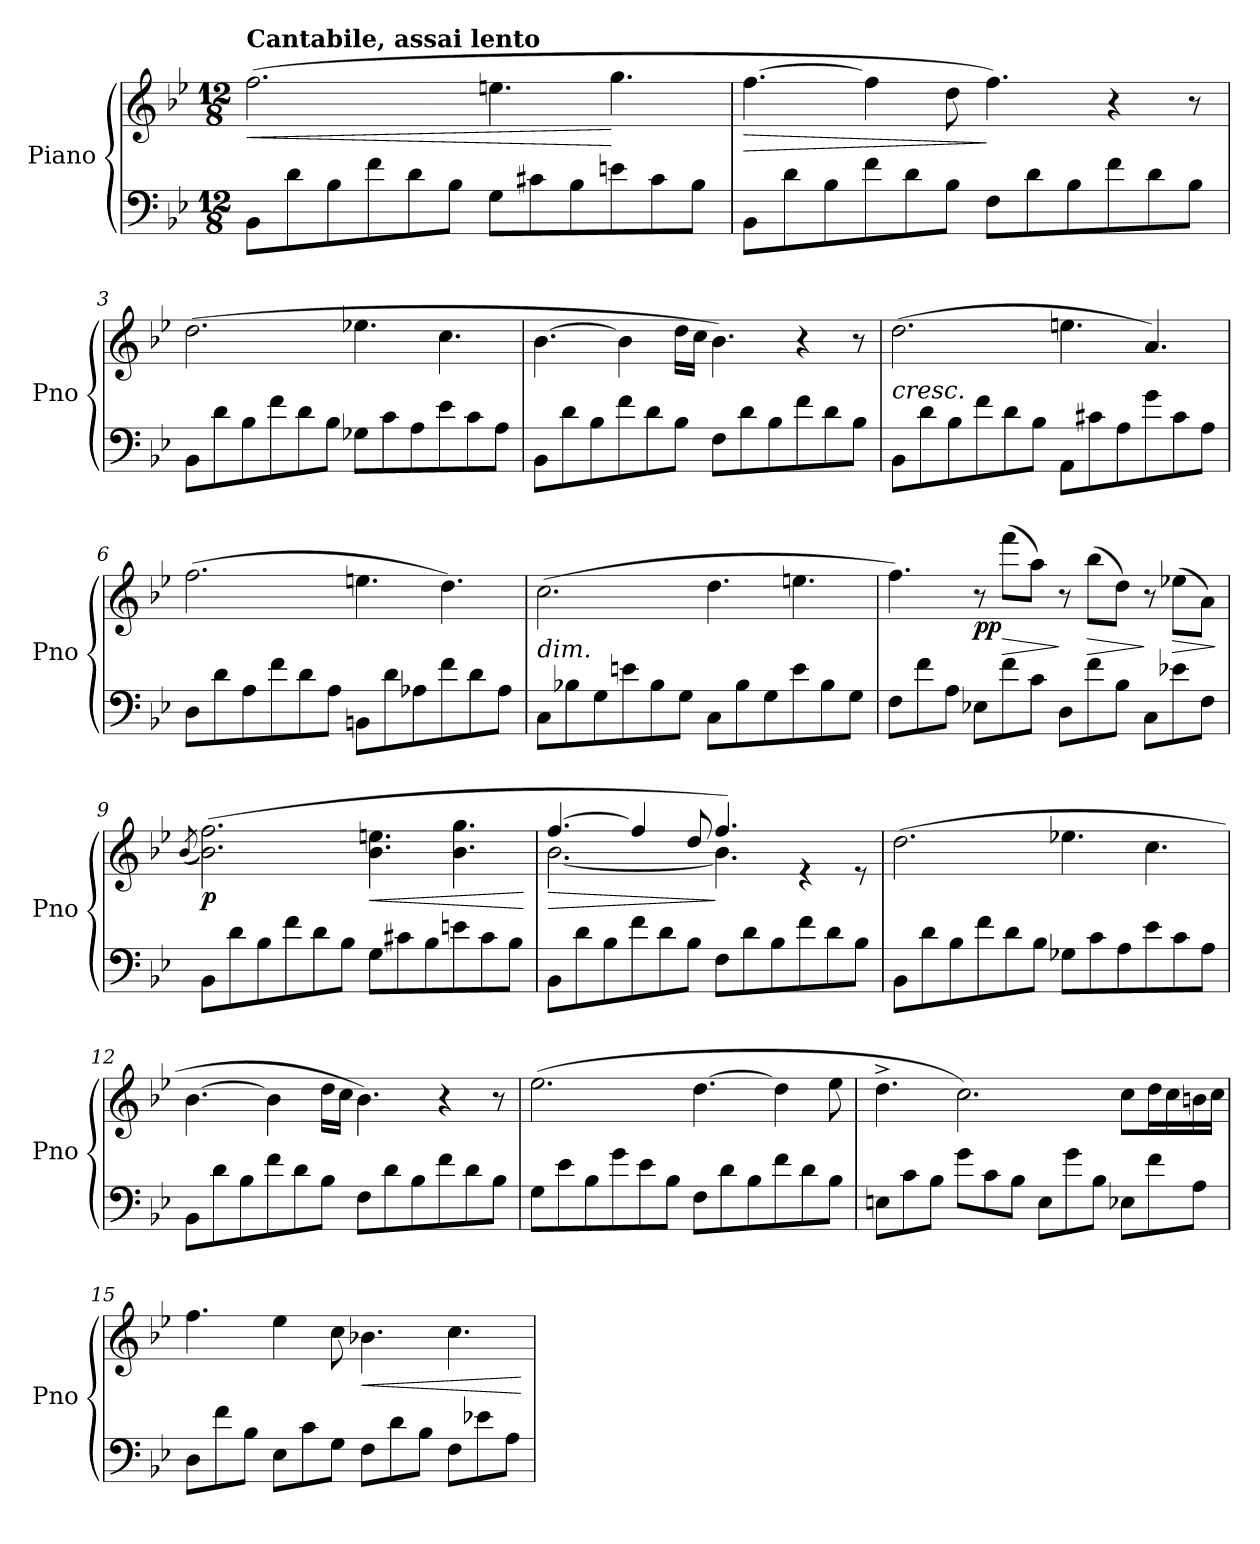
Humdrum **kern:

**kern	**kern	**dynam
*part1	*part1	*part1
*staff2	*staff1	*staff1/2
*I"Piano	*	*
*I'Pno	*	*
*clefF4	*clefG2	*
*k[b-e-]	*k[b-e-]	*
*B-:	*B-:	*
*M12/8	*M12/8	*
=1	=1	=1
!	!LO:TX:a:B:t=Cantabile, assai lento	!
!	!	!LO:HP:b
!	!	!LO:DY:n=1:b=2
!	!	!LO:DY:n=2:b
8BB-<\L	(>2.ff\	< pp mp
8d<\	.	.
8B-<\	.	.
8f\	.	.
8d\	.	.
8B-\J	.	.
8G\L	4.een\	.
8c#X\	.	.
8B-\	.	.
8en\	4.gg\	[
8c#\	.	.
8B-\J	.	.
=2	=2	=2
!	!	!LO:HP:b
8BB-\L	[4.ff\	>
8d<\	.	.
8B-<\	.	.
8f\	4ff\]	.
8d\	.	.
8B-\J	8dd\	.
8F\L	4.ff\)	]
8d\	.	.
8B-\	.	.
8f\	4r	.
8d\	.	.
8B-\J	8r	.
=3	=3	=3
8BB-\L	(>2.dd\	.
8d\	.	.
8B-\	.	.
8f\	.	.
8d\	.	.
8B-\J	.	.
8G-X<\L	4.ee-X\	.
8c\	.	.
8A\	.	.
8e-\	4.cc\	.
8c\	.	.
8A\J	.	.
=4	=4	=4
8BB-\L	[4.b-\	.
8d\	.	.
8B-\	.	.
8f\	4b-\]	.
8d\	.	.
8B-\J	16dd\LL	.
.	16cc\JJ	.
8F\L	4.b-\)	.
8d\	.	.
8B-\	.	.
8f\	4r	.
8d\	.	.
8B-\J	8r	.
=5	=5	=5
!LO:TX:a:i:t=cresc.	!	!
8BB-\L	(>2.dd\	.
8d\	.	.
8B-\	.	.
8f\	.	.
8d\	.	.
8B-\J	.	.
8AA\L	4.een\	.
8c#X<\	.	.
8A<\	.	.
8g\	4.a/)	.
8c#\	.	.
8A\J	.	.
=6	=6	=6
8D\L	(>2.ff\	.
8d<\	.	.
8A<\	.	.
8f\	.	.
8d\	.	.
8A\J	.	.
8BBn\L	4.een\	.
8d\	.	.
8A-X\	.	.
8f\	4.dd\)	.
8d\	.	.
8A-\J	.	.
=7	=7	=7
!LO:TX:a:i:t=dim.	!	!
8C\L	(>2.cc\	.
8B-X\	.	.
8G\	.	.
8en\	.	.
8B-\	.	.
8G\J	.	.
8C\L	4.dd\	.
8B-\	.	.
8G\	.	.
8e\	4.een\	.
8B-\	.	.
8G\J	.	.
=8	=8	=8
8F\L	4.ff\)	.
8f\	.	.
8A<\J	.	.
!	!	!LO:DY:b
8E-X<\L	8r	pp
!	!	!LO:HP:b
8f<\	(>8fff\L	>
8c<\J	8aa\J)	.
8D\L	8r	]
!	!	!LO:HP:b
8f\	(>8bb-\L	>
8B-\J	8dd\J)	.
8C\L	8r	]
!	!	!LO:HP:b
8e-X\	(>8ee-X\L	>
8F<\J	8a\J)	.
.	.	]
=9	=9	=9
.	(<8qb-/	.
!	!	!LO:DY:b
8BB-\L	(>2.b-\ 2.ff\)	p
8d<\	.	.
8B-\	.	.
8f\	.	.
8d\	.	.
8B-\J	.	.
!	!	!LO:HP:b
8G\L	4.b-\ 4.een\	<
8c#X\	.	.
8B-\	.	.
8en\	4.b-\ 4.gg\	.
8c#\	.	.
8B-\J	.	.
.	.	[
=10	=10	=10
!	!	!LO:HP:b
*	*^	*
8BB-\L	[4.ff/	[2.b-\	>
8d\	.	.	.
8B-\	.	.	.
8f\	4ff/]	.	.
8d\	.	.	.
8B-\J	8dd/	.	.
8F\L	4.ff/)	4.b-\]	]
8d\	.	.	.
8B-\	.	.	.
8f\	4re	4.ryy	.
8d\	.	.	.
8B-\J	8re	.	.
*	*v	*v	*
=11	=11	=11
8BB-\L	(>2.dd\	.
8d\	.	.
8B-\	.	.
8f\	.	.
8d\	.	.
8B-\J	.	.
8G-X\L	4.ee-X\	.
8c\	.	.
8A\	.	.
8e-\	4.cc\	.
8c\	.	.
8A\J	.	.
=12	=12	=12
8BB-\L	[4.b-\	.
8d\	.	.
8B-\	.	.
8f\	4b-\]	.
8d\	.	.
8B-\J	16dd\LL	.
.	16cc\JJ	.
8F\L	4.b-\)	.
8d\	.	.
8B-\	.	.
8f\	4r	.
8d\	.	.
8B-\J	8r	.
=13	=13	=13
8G\L	(>2.ee-\	.
8e-\	.	.
8B-\	.	.
8g\	.	.
8e-\	.	.
8B-\J	.	.
8F\L	[4.dd\	.
8d\	.	.
8B-\	.	.
8f\	4dd\]	.
8d\	.	.
8B-\J	8ee-\	.
=14	=14	=14
8En\L	4.dd^\	.
8c<\	.	.
8B-<\J	.	.
8g<\L	2.cc\)	.
8c<\	.	.
8B-\J	.	.
8E\L	.	.
8g\	.	.
8B-<\J	.	.
8E-X\L	8cc\L	.
8f\	16dd\L	.
.	16cc\	.
8A<\J	16bn\	.
.	16cc\JJ	.
=15	=15	=15
8D\L	4.ff\	.
8f\	.	.
8B-<\J	.	.
8E-<\L	4ee-\	.
8c\	.	.
8G\J	8cc\	.
!	!	!LO:HP:b
8F\L	4.b-X\	<
8d\	.	.
8B-\J	.	.
8F\L	4.cc\	.
8e-X\	.	.
8A\J	.	.
.	.	[
=	=	=
*-	*-	*-
